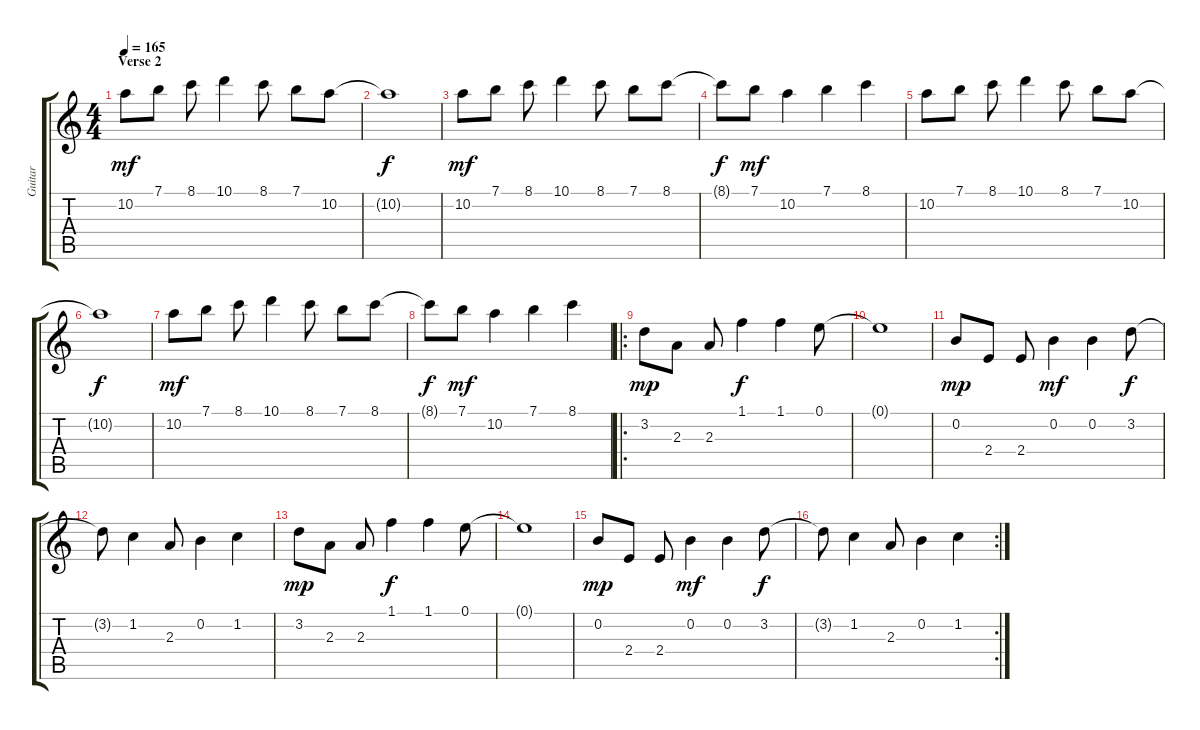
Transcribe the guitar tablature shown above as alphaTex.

\track ("Guitar" "Guitar") {instrument acousticguitarsteel}
\staff {score tabs}
\tuning (E4 B3 G3 D3 A2 E2) {hide}
\ts (4 4)
\section ("" "Verse 2")
\tempo 165
\clef g2
\ks c
10.2.8{dy mf} 7.1.8 8.1.8 10.1.4 8.1.8 7.1.8 10.2.8 |
10.2{t}.1{dy f} |
10.2.8{dy mf} 7.1.8 8.1.8 10.1.4 8.1.8 7.1.8 8.1.8 |
8.1{t}.8{dy f} 7.1.8{dy mf} 10.2.4 7.1.4 8.1.4 |
10.2.8 7.1.8 8.1.8 10.1.4 8.1.8 7.1.8 10.2.8 |
10.2{t}.1{dy f} |
10.2.8{dy mf} 7.1.8 8.1.8 10.1.4 8.1.8 7.1.8 8.1.8 |
8.1{t}.8{dy f} 7.1.8{dy mf} 10.2.4 7.1.4 8.1.4 |
\ro
3.2.8{dy mp} 2.3.8 2.3.8 1.1.4{dy f} 1.1.4 0.1.8 |
0.1{t}.1 |
0.2.8{dy mp} 2.4.8 2.4.8 0.2.4{dy mf} 0.2.4 3.2.8{dy f} |
3.2{t}.8 1.2.4 2.3.8 0.2.4 1.2.4 |
3.2.8{dy mp} 2.3.8 2.3.8 1.1.4{dy f} 1.1.4 0.1.8 |
0.1{t}.1 |
0.2.8{dy mp} 2.4.8 2.4.8 0.2.4{dy mf} 0.2.4 3.2.8{dy f} |
\rc 2
3.2{t}.8 1.2.4 2.3.8 0.2.4 1.2.4
